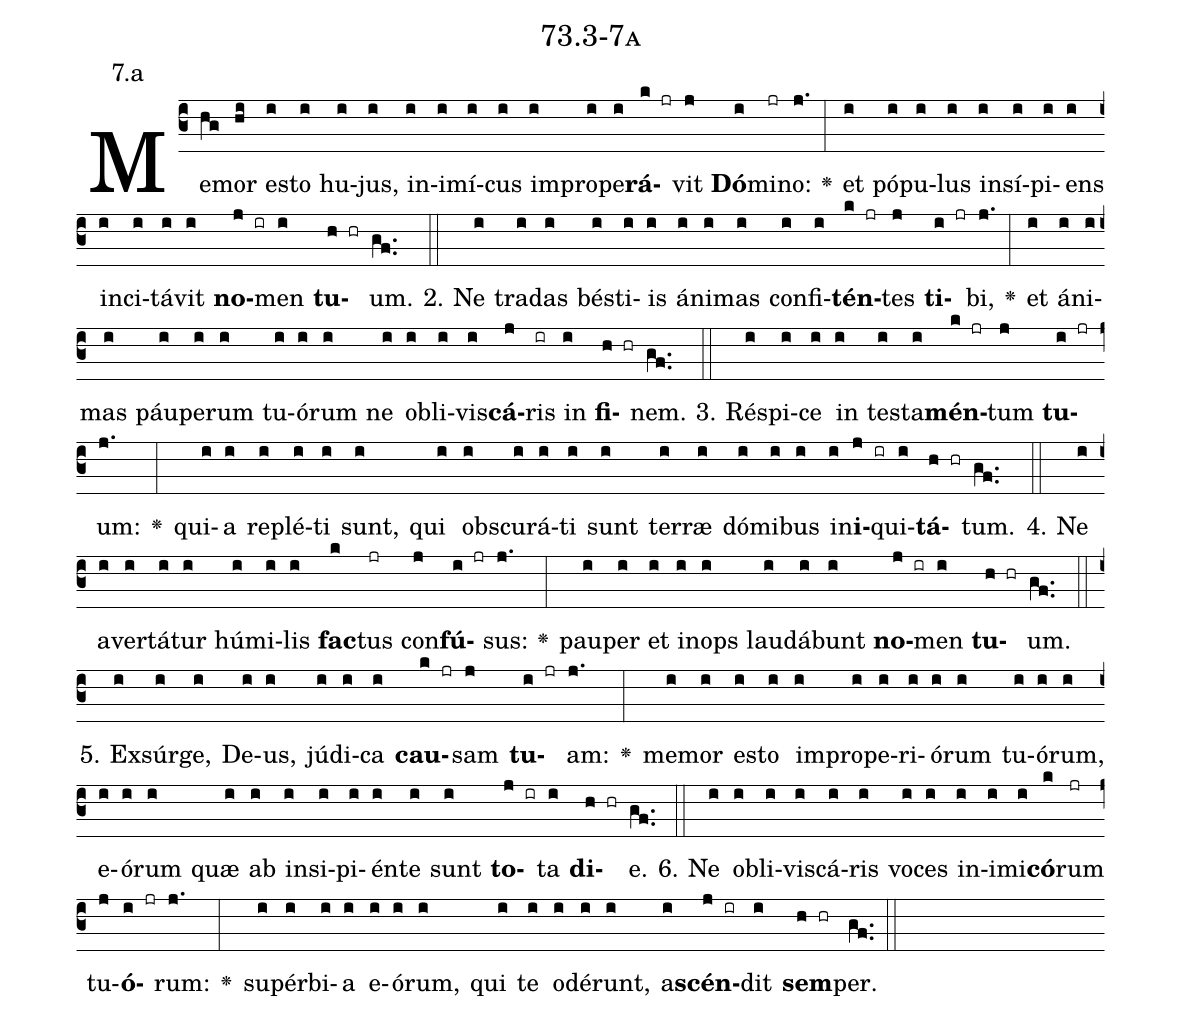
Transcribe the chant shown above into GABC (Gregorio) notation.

name: 73.3-7a;
annotation: 7.a;
%%
(c3)Me(hg)mor(hi) es(i)to(i) hu(i)jus,(i) in(i)i(i)mí(i)cus(i) im(i)pro(i)pe(i)<b>rá</b>(k jr)vit(j) <b>Dó</b>(i)mi(jr)no:(j.) <v>\greheightstar</v>(:) et(i) pó(i)pu(i)lus(i) in(i)sí(i)pi(i)ens(i) in(i)ci(i)tá(i)vit(i) <b>no</b>(j ir)men(i) <b>tu</b>(h hr)um.(gf..) (::)
2. Ne(i) tra(i)das(i) bés(i)ti(i)is(i) á(i)ni(i)mas(i) con(i)fi(i)<b>tén</b>(k jr)tes(j) <b>ti</b>(i jr)bi,(j.) <v>\greheightstar</v>(:) et(i) á(i)ni(i)mas(i) páu(i)pe(i)rum(i) tu(i)ó(i)rum(i) ne(i) ob(i)li(i)vis(i)<b>cá</b>(j)ris(ir) in(i) <b>fi</b>(h hr)nem.(gf..) (::)
3. Ré(i)spi(i)ce(i) in(i) tes(i)ta(i)<b>mén</b>(k jr)tum(j) <b>tu</b>(i jr)um:(j.) <v>\greheightstar</v>(:) qui(i)a(i) re(i)plé(i)ti(i) sunt,(i) qui(i) obs(i)cu(i)rá(i)ti(i) sunt(i) ter(i)ræ(i) dó(i)mi(i)bus(i) in(i)<b>i</b>(j ir)qui(i)<b>tá</b>(h hr)tum.(gf..) (::)
4. Ne(i) a(i)ver(i)tá(i)tur(i) hú(i)mi(i)lis(i) <b>fac</b>(k)tus(jr) con(j)<b>fú</b>(i jr)sus:(j.) <v>\greheightstar</v>(:) pau(i)per(i) et(i) in(i)ops(i) lau(i)dá(i)bunt(i) <b>no</b>(j ir)men(i) <b>tu</b>(h hr)um.(gf..) (::)
5. Ex(i)súr(i)ge,(i) De(i)us,(i) jú(i)di(i)ca(i) <b>cau</b>(k jr)sam(j) <b>tu</b>(i jr)am:(j.) <v>\greheightstar</v>(:) me(i)mor(i) es(i)to(i) im(i)pro(i)pe(i)ri(i)ó(i)rum(i) tu(i)ó(i)rum,(i) e(i)ó(i)rum(i) quæ(i) ab(i) in(i)si(i)pi(i)én(i)te(i) sunt(i) <b>to</b>(j ir)ta(i) <b>di</b>(h hr)e.(gf..) (::)
6. Ne(i) ob(i)li(i)vis(i)cá(i)ris(i) vo(i)ces(i) in(i)i(i)mi(i)<b>có</b>(k)rum(jr) tu(j)<b>ó</b>(i jr)rum:(j.) <v>\greheightstar</v>(:) su(i)pér(i)bi(i)a(i) e(i)ó(i)rum,(i) qui(i) te(i) o(i)dé(i)runt,(i) a(i)<b>scén</b>(j ir)dit(i) <b>sem</b>(h hr)per.(gf..) (::)
